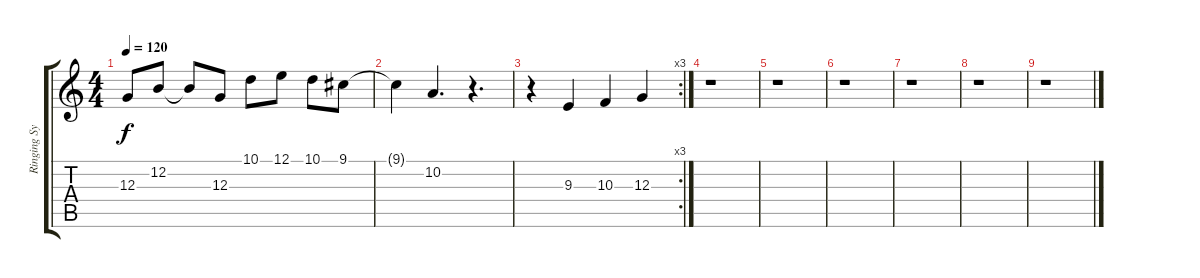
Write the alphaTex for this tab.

\track ("Ringing Synth- 2D" "Ringing Sy") {instrument fx4atmosphere}
\staff {score tabs}
\tuning (E4 B3 G3 D3 A2 E2) {hide}
\ts (4 4)
\tempo 120
\clef g2
\ks c
12.3{t}.8{dy f} 12.2.8 12.2{t}.8 12.3.8 10.1.8 12.1.8 10.1.8 9.1.8 |
9.1{t}.4 10.2.4{d} r.4{d} |
\rc 3
r.4 9.3.4 10.3.4 12.3.4 |
r.1 |
r.1 |
r.1 |
r.1 |
r.1 |
r.1
